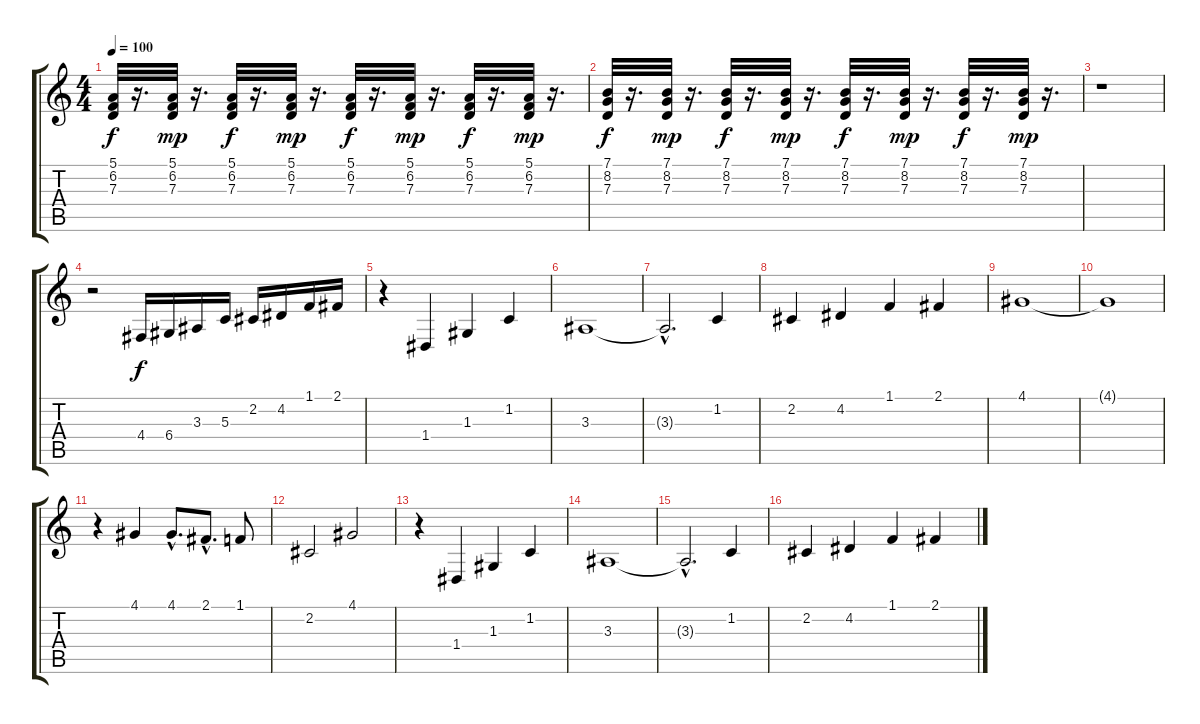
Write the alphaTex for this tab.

\track "" {instrument violin}
\staff {score tabs}
\tuning (E4 B3 G3 D3 A2 E2) {hide}
\ts (4 4)
\tempo 100
\clef g2
\ks c
(5.1 6.2 7.3).32{dy f} r.16{d} (5.1 6.2 7.3).32{dy mp} r.16{d} (5.1 6.2 7.3).32{dy f} r.16{d} (5.1 6.2 7.3).32{dy mp} r.16{d} (5.1 6.2 7.3).32{dy f} r.16{d} (5.1 6.2 7.3).32{dy mp} r.16{d} (5.1 6.2 7.3).32{dy f} r.16{d} (5.1 6.2 7.3).32{dy mp} r.16{d} |
(7.1 8.2 7.3).32{dy f} r.16{d} (7.1 8.2 7.3).32{dy mp} r.16{d} (7.1 8.2 7.3).32{dy f} r.16{d} (7.1 8.2 7.3).32{dy mp} r.16{d} (7.1 8.2 7.3).32{dy f} r.16{d} (7.1 8.2 7.3).32{dy mp} r.16{d} (7.1 8.2 7.3).32{dy f} r.16{d} (7.1 8.2 7.3).32{dy mp} r.16{d} |
r.1 |
r.2 4.4.16{dy f} 6.4.16 3.3.16 5.3.16 2.2.16 4.2.16 1.1.16 2.1.16 |
r.4 1.4.4 1.3.4 1.2.4 |
3.3.1 |
3.3{hac t}.2{d} 1.2.4 |
2.2.4 4.2.4 1.1.4 2.1.4 |
4.1.1 |
4.1{t}.1 |
r.4 4.1.4 4.1{hac}.8{d} 2.1{hac}.8{d} 1.1.8 |
2.2.2 4.1.2 |
r.4 1.4.4 1.3.4 1.2.4 |
3.3.1 |
3.3{hac t}.2{d} 1.2.4 |
2.2.4 4.2.4 1.1.4 2.1.4
